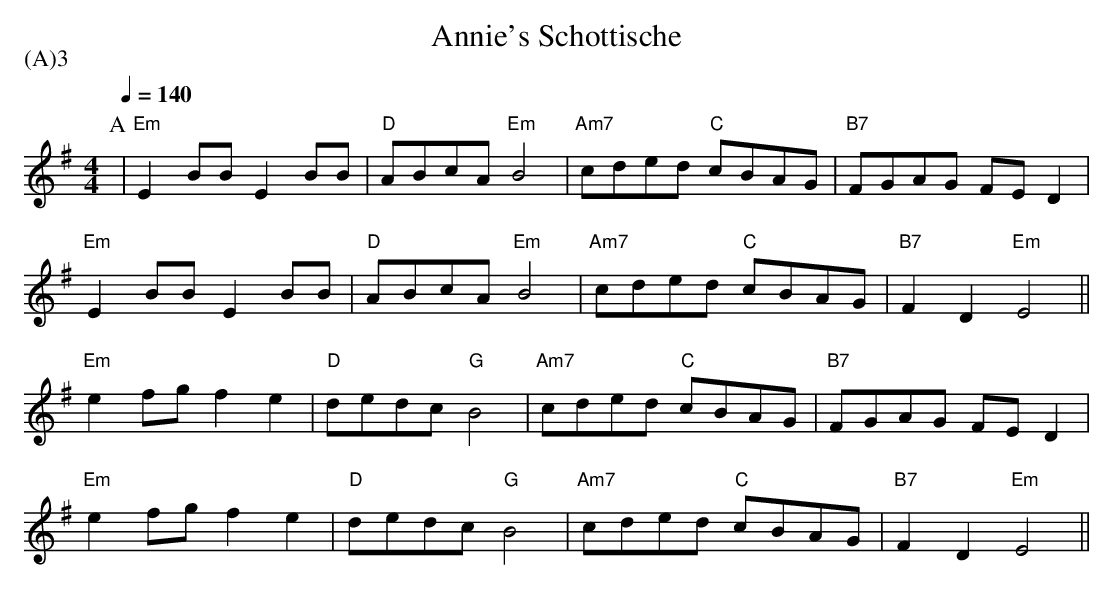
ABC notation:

X:1
T:Annie's Schottische
P:(A)3
M:4/4
L:1/8
Q:1/4=140
K:Em
P:A
| "Em" E2 BB E2 BB | "D" ABcA "Em" B4 | "Am7" cded "C" cBAG | "B7" FGAG FE D2 |
"Em" E2 BB E2 BB  | "D" ABcA "Em" B4 | "Am7" cded "C" cBAG | "B7" F2 D2 "Em" E4 ||
"Em" e2 fg f2 e2 | "D" dedc "G" B4 | "Am7" cded "C" cBAG | "B7" FGAG FE D2 |
"Em" e2 fg f2 e2 | "D" dedc "G" B4 | "Am7" cded "C" cBAG | "B7" F2 D2 "Em" E4 ||
